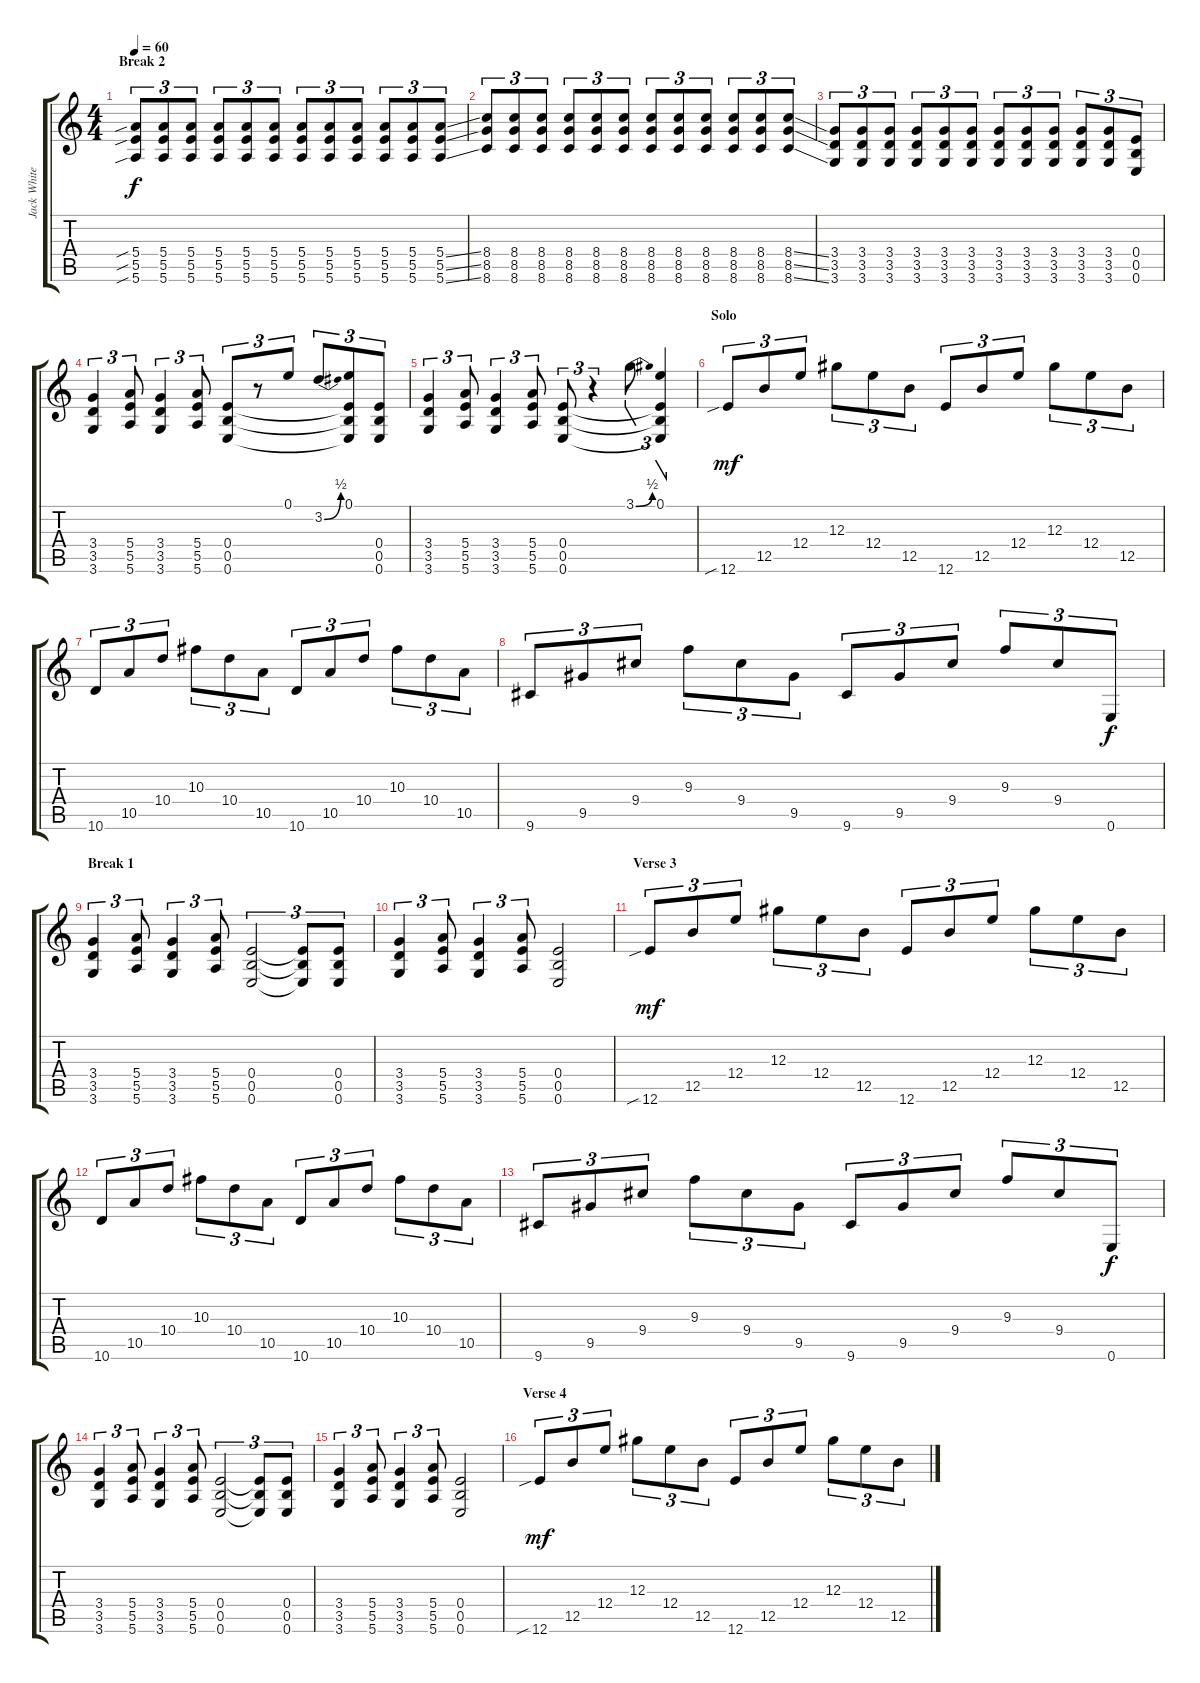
\track ("Jack White (guitar)" "Jack White") {instrument electricguitarjazz}
\staff {score tabs}
\tuning (E4 B3 Ab3 E3 B2 E2) {hide}
\ts (4 4)
\section ("" "Break 2")
\tempo 60
\clef g2
\ks c
(5.4{sib} 5.5{sib} 5.6{sib}).8{tu (3 2) dy f} (5.4 5.5 5.6).8{tu (3 2)} (5.4 5.5 5.6).8{tu (3 2)} (5.4 5.5 5.6).8{tu (3 2)} (5.4 5.5 5.6).8{tu (3 2)} (5.4 5.5 5.6).8{tu (3 2)} (5.4 5.5 5.6).8{tu (3 2)} (5.4 5.5 5.6).8{tu (3 2)} (5.4 5.5 5.6).8{tu (3 2)} (5.4 5.5 5.6).8{tu (3 2)} (5.4 5.5 5.6).8{tu (3 2)} (5.4{ss} 5.5{ss} 5.6{ss}).8{tu (3 2)} |
(8.4 8.5 8.6).8{tu (3 2)} (8.4 8.5 8.6).8{tu (3 2)} (8.4 8.5 8.6).8{tu (3 2)} (8.4 8.5 8.6).8{tu (3 2)} (8.4 8.5 8.6).8{tu (3 2)} (8.4 8.5 8.6).8{tu (3 2)} (8.4 8.5 8.6).8{tu (3 2)} (8.4 8.5 8.6).8{tu (3 2)} (8.4 8.5 8.6).8{tu (3 2)} (8.4 8.5 8.6).8{tu (3 2)} (8.4 8.5 8.6).8{tu (3 2)} (8.4{ss} 8.5{ss} 8.6{ss}).8{tu (3 2)} |
(3.4 3.5 3.6).8{tu (3 2)} (3.4 3.5 3.6).8{tu (3 2)} (3.4 3.5 3.6).8{tu (3 2)} (3.4 3.5 3.6).8{tu (3 2)} (3.4 3.5 3.6).8{tu (3 2)} (3.4 3.5 3.6).8{tu (3 2)} (3.4 3.5 3.6).8{tu (3 2)} (3.4 3.5 3.6).8{tu (3 2)} (3.4 3.5 3.6).8{tu (3 2)} (3.4 3.5 3.6).8{tu (3 2)} (3.4 3.5 3.6).8{tu (3 2)} (0.4 0.5 0.6).8{tu (3 2)} |
(3.4 3.5 3.6).4{tu (3 2)} (5.4 5.5 5.6).8{tu (3 2)} (3.4 3.5 3.6).4{tu (3 2)} (5.4 5.5 5.6).8{tu (3 2)} (0.4 0.5 0.6).8{tu (3 2)} r.8{tu (3 2)} 0.1.8{tu (3 2)} 3.2{be (bend 0 0 60 2)}.8{tu (3 2)} (0.1 0.4{t} 0.5{t} 0.6{t}).8{tu (3 2)} (0.4 0.5 0.6).8{tu (3 2)} |
(3.4 3.5 3.6).4{tu (3 2)} (5.4 5.5 5.6).8{tu (3 2)} (3.4 3.5 3.6).4{tu (3 2)} (5.4 5.5 5.6).8{tu (3 2)} (0.4 0.5 0.6).8{tu (3 2)} r.4{tu (3 2)} 3.1{be (bend 0 0 60 2)}.8{tu (3 2)} (0.1 0.4{t} 0.5{t} 0.6{t}).4{tu (3 2)} |
\section ("" "Solo")
12.6{sib}.8{tu (3 2) dy mf} 12.5.8{tu (3 2)} 12.4.8{tu (3 2)} 12.3.8{tu (3 2)} 12.4.8{tu (3 2)} 12.5.8{tu (3 2)} 12.6.8{tu (3 2)} 12.5.8{tu (3 2)} 12.4.8{tu (3 2)} 12.3.8{tu (3 2)} 12.4.8{tu (3 2)} 12.5.8{tu (3 2)} |
10.6.8{tu (3 2)} 10.5.8{tu (3 2)} 10.4.8{tu (3 2)} 10.3.8{tu (3 2)} 10.4.8{tu (3 2)} 10.5.8{tu (3 2)} 10.6.8{tu (3 2)} 10.5.8{tu (3 2)} 10.4.8{tu (3 2)} 10.3.8{tu (3 2)} 10.4.8{tu (3 2)} 10.5.8{tu (3 2)} |
9.6.8{tu (3 2)} 9.5.8{tu (3 2)} 9.4.8{tu (3 2)} 9.3.8{tu (3 2)} 9.4.8{tu (3 2)} 9.5.8{tu (3 2)} 9.6.8{tu (3 2)} 9.5.8{tu (3 2)} 9.4.8{tu (3 2)} 9.3.8{tu (3 2)} 9.4.8{tu (3 2)} 0.6.8{tu (3 2) dy f} |
\section ("" "Break 1")
(3.4 3.5 3.6).4{tu (3 2)} (5.4 5.5 5.6).8{tu (3 2)} (3.4 3.5 3.6).4{tu (3 2)} (5.4 5.5 5.6).8{tu (3 2)} (0.4 0.5 0.6).2{tu (3 2)} (0.4{t} 0.5{t} 0.6{t}).8{tu (3 2)} (0.4 0.5 0.6).8{tu (3 2)} |
(3.4 3.5 3.6).4{tu (3 2)} (5.4 5.5 5.6).8{tu (3 2)} (3.4 3.5 3.6).4{tu (3 2)} (5.4 5.5 5.6).8{tu (3 2)} (0.4 0.5 0.6).2 |
\section ("" "Verse 3")
12.6{sib}.8{tu (3 2) dy mf} 12.5.8{tu (3 2)} 12.4.8{tu (3 2)} 12.3.8{tu (3 2)} 12.4.8{tu (3 2)} 12.5.8{tu (3 2)} 12.6.8{tu (3 2)} 12.5.8{tu (3 2)} 12.4.8{tu (3 2)} 12.3.8{tu (3 2)} 12.4.8{tu (3 2)} 12.5.8{tu (3 2)} |
10.6.8{tu (3 2)} 10.5.8{tu (3 2)} 10.4.8{tu (3 2)} 10.3.8{tu (3 2)} 10.4.8{tu (3 2)} 10.5.8{tu (3 2)} 10.6.8{tu (3 2)} 10.5.8{tu (3 2)} 10.4.8{tu (3 2)} 10.3.8{tu (3 2)} 10.4.8{tu (3 2)} 10.5.8{tu (3 2)} |
9.6.8{tu (3 2)} 9.5.8{tu (3 2)} 9.4.8{tu (3 2)} 9.3.8{tu (3 2)} 9.4.8{tu (3 2)} 9.5.8{tu (3 2)} 9.6.8{tu (3 2)} 9.5.8{tu (3 2)} 9.4.8{tu (3 2)} 9.3.8{tu (3 2)} 9.4.8{tu (3 2)} 0.6.8{tu (3 2) dy f} |
(3.4 3.5 3.6).4{tu (3 2)} (5.4 5.5 5.6).8{tu (3 2)} (3.4 3.5 3.6).4{tu (3 2)} (5.4 5.5 5.6).8{tu (3 2)} (0.4 0.5 0.6).2{tu (3 2)} (0.4{t} 0.5{t} 0.6{t}).8{tu (3 2)} (0.4 0.5 0.6).8{tu (3 2)} |
(3.4 3.5 3.6).4{tu (3 2)} (5.4 5.5 5.6).8{tu (3 2)} (3.4 3.5 3.6).4{tu (3 2)} (5.4 5.5 5.6).8{tu (3 2)} (0.4 0.5 0.6).2 |
\section ("" "Verse 4")
12.6{sib}.8{tu (3 2) dy mf} 12.5.8{tu (3 2)} 12.4.8{tu (3 2)} 12.3.8{tu (3 2)} 12.4.8{tu (3 2)} 12.5.8{tu (3 2)} 12.6.8{tu (3 2)} 12.5.8{tu (3 2)} 12.4.8{tu (3 2)} 12.3.8{tu (3 2)} 12.4.8{tu (3 2)} 12.5.8{tu (3 2)}
